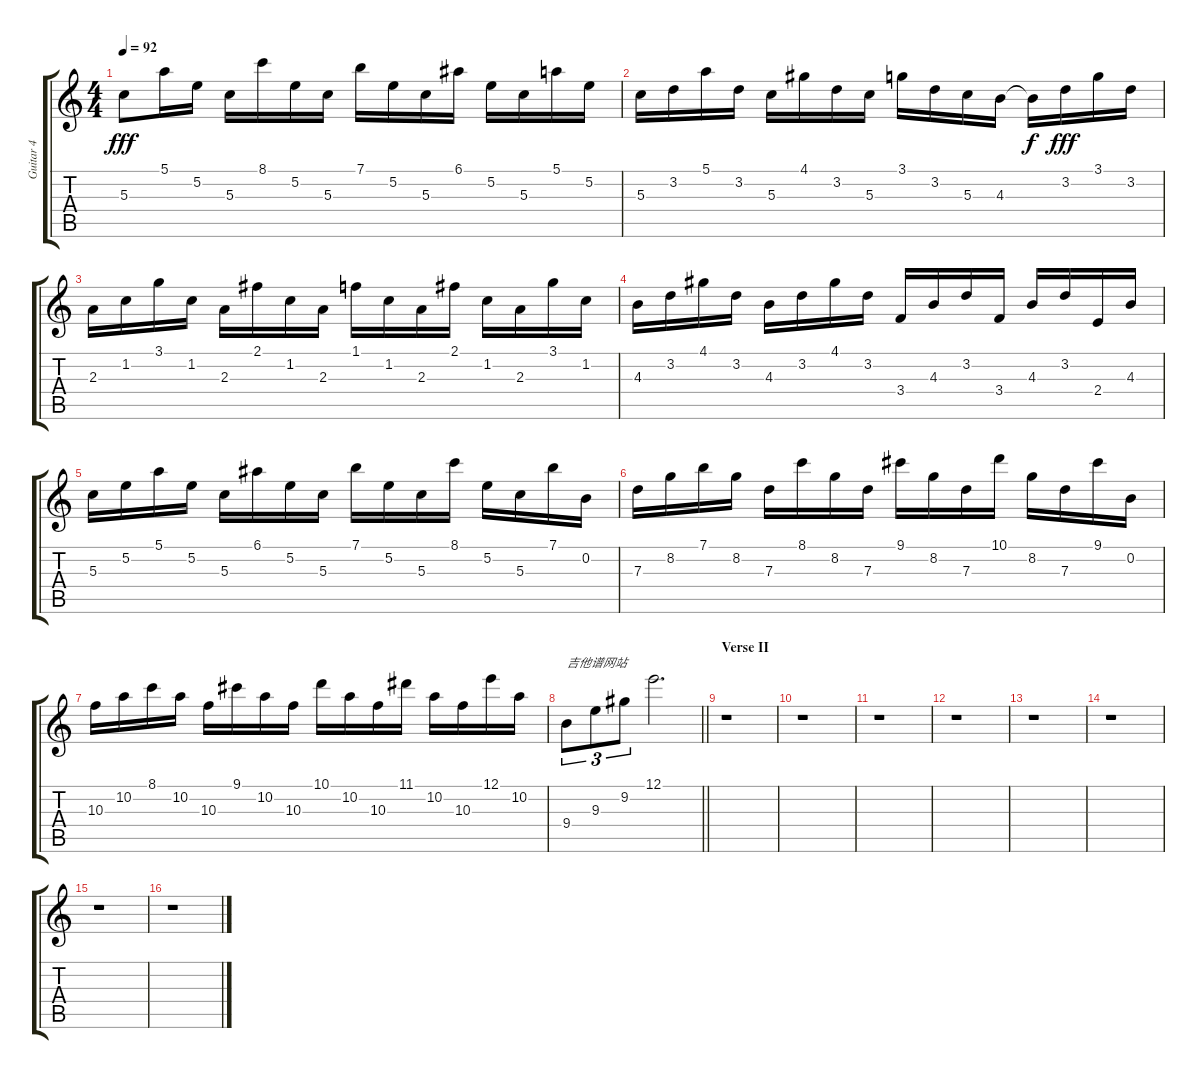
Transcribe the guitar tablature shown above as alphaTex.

\track ("Guitar 4" "Guitar 4") {instrument electricguitarclean}
\staff {score tabs}
\tuning (E4 B3 G3 D3 A2 E2) {hide}
\ts (4 4)
\tempo 92
\clef g2
\ks c
5.3.8{dy fff} 5.1.16 5.2.16 5.3.16 8.1.16 5.2.16 5.3.16 7.1.16 5.2.16 5.3.16 6.1.16 5.2.16 5.3.16 5.1.16 5.2.16 |
5.3.16 3.2.16 5.1.16 3.2.16 5.3.16 4.1.16 3.2.16 5.3.16 3.1.16 3.2.16 5.3.16 4.3.16 4.3{t}.16{dy f} 3.2.16{dy fff} 3.1.16 3.2.16 |
2.3.16 1.2.16 3.1.16 1.2.16 2.3.16 2.1.16 1.2.16 2.3.16 1.1.16 1.2.16 2.3.16 2.1.16 1.2.16 2.3.16 3.1.16 1.2.16 |
4.3.16 3.2.16 4.1.16 3.2.16 4.3.16 3.2.16 4.1.16 3.2.16 3.4.16 4.3.16 3.2.16 3.4.16 4.3.16 3.2.16 2.4.16 4.3.16 |
5.3.16 5.2.16 5.1.16 5.2.16 5.3.16 6.1.16 5.2.16 5.3.16 7.1.16 5.2.16 5.3.16 8.1.16 5.2.16 5.3.16 7.1.16 0.2.16 |
7.3.16 8.2.16 7.1.16 8.2.16 7.3.16 8.1.16 8.2.16 7.3.16 9.1.16 8.2.16 7.3.16 10.1.16 8.2.16 7.3.16 9.1.16 0.2.16 |
10.3.16 10.2.16 8.1.16 10.2.16 10.3.16 9.1.16 10.2.16 10.3.16 10.1.16 10.2.16 10.3.16 11.1.16 10.2.16 10.3.16 12.1.16 10.2.16 |
\barLineRight lightlight
9.4.8{tu (3 2) txt "吉他谱网站"} 9.3.8{tu (3 2)} 9.2.8{tu (3 2)} 12.1.2{d} |
\section ("" "Verse II")
r.1 |
r.1 |
r.1 |
r.1 |
r.1 |
r.1 |
r.1 |
r.1
